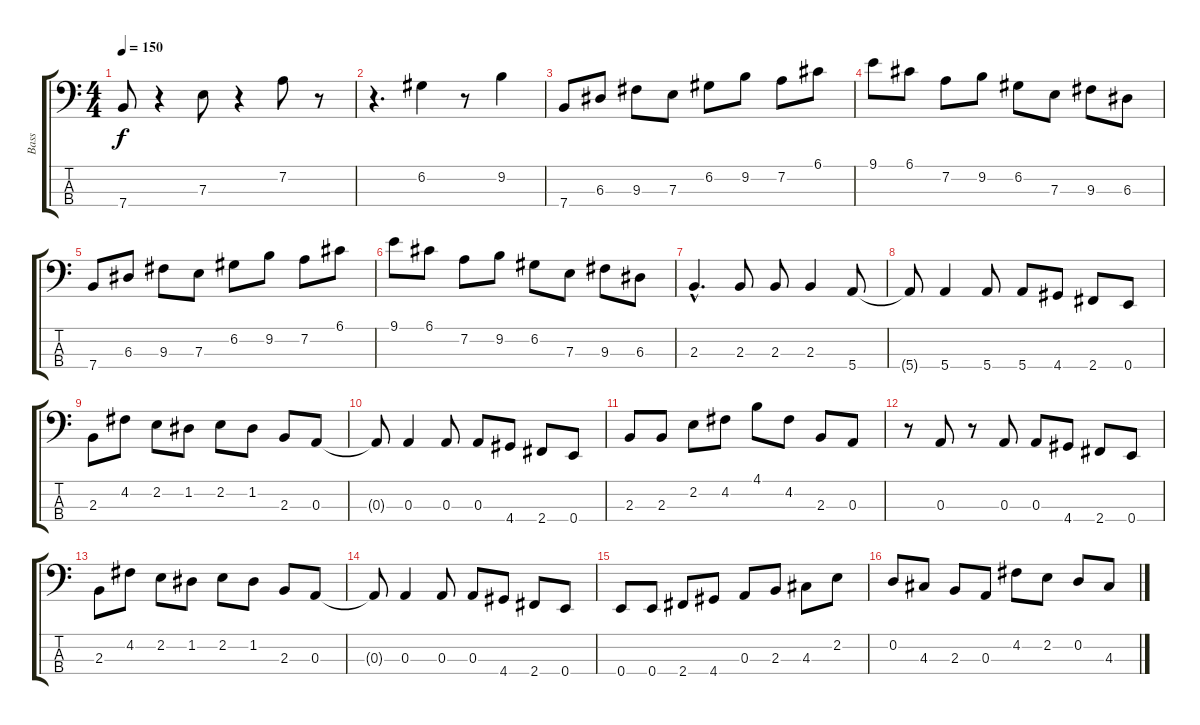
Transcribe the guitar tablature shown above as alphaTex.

\track ("Bass" "Bass") {instrument electricbasspick}
\staff {score tabs}
\tuning (G2 D2 A1 E1) {hide}
\ts (4 4)
\tempo 150
\clef f4
\ks c
7.4.8{dy f} r.4 7.3.8 r.4 7.2.8 r.8 |
r.4{d} 6.2.4 r.8 9.2.4 |
7.4.8 6.3.8 9.3.8 7.3.8 6.2.8 9.2.8 7.2.8 6.1.8 |
9.1.8 6.1.8 7.2.8 9.2.8 6.2.8 7.3.8 9.3.8 6.3.8 |
7.4.8 6.3.8 9.3.8 7.3.8 6.2.8 9.2.8 7.2.8 6.1.8 |
9.1.8 6.1.8 7.2.8 9.2.8 6.2.8 7.3.8 9.3.8 6.3.8 |
2.3{hac}.4{d} 2.3.8 2.3.8 2.3.4 5.4.8 |
5.4{t}.8 5.4.4 5.4.8 5.4.8 4.4.8 2.4.8 0.4.8 |
2.3.8 4.2.8 2.2.8 1.2.8 2.2.8 1.2.8 2.3.8 0.3.8 |
0.3{t}.8 0.3.4 0.3.8 0.3.8 4.4.8 2.4.8 0.4.8 |
2.3.8 2.3.8 2.2.8 4.2.8 4.1.8 4.2.8 2.3.8 0.3.8 |
r.8 0.3.8 r.8 0.3.8 0.3.8 4.4.8 2.4.8 0.4.8 |
2.3.8 4.2.8 2.2.8 1.2.8 2.2.8 1.2.8 2.3.8 0.3.8 |
0.3{t}.8 0.3.4 0.3.8 0.3.8 4.4.8 2.4.8 0.4.8 |
0.4.8 0.4.8 2.4.8 4.4.8 0.3.8 2.3.8 4.3.8 2.2.8 |
0.2.8 4.3.8 2.3.8 0.3.8 4.2.8 2.2.8 0.2.8 4.3.8
